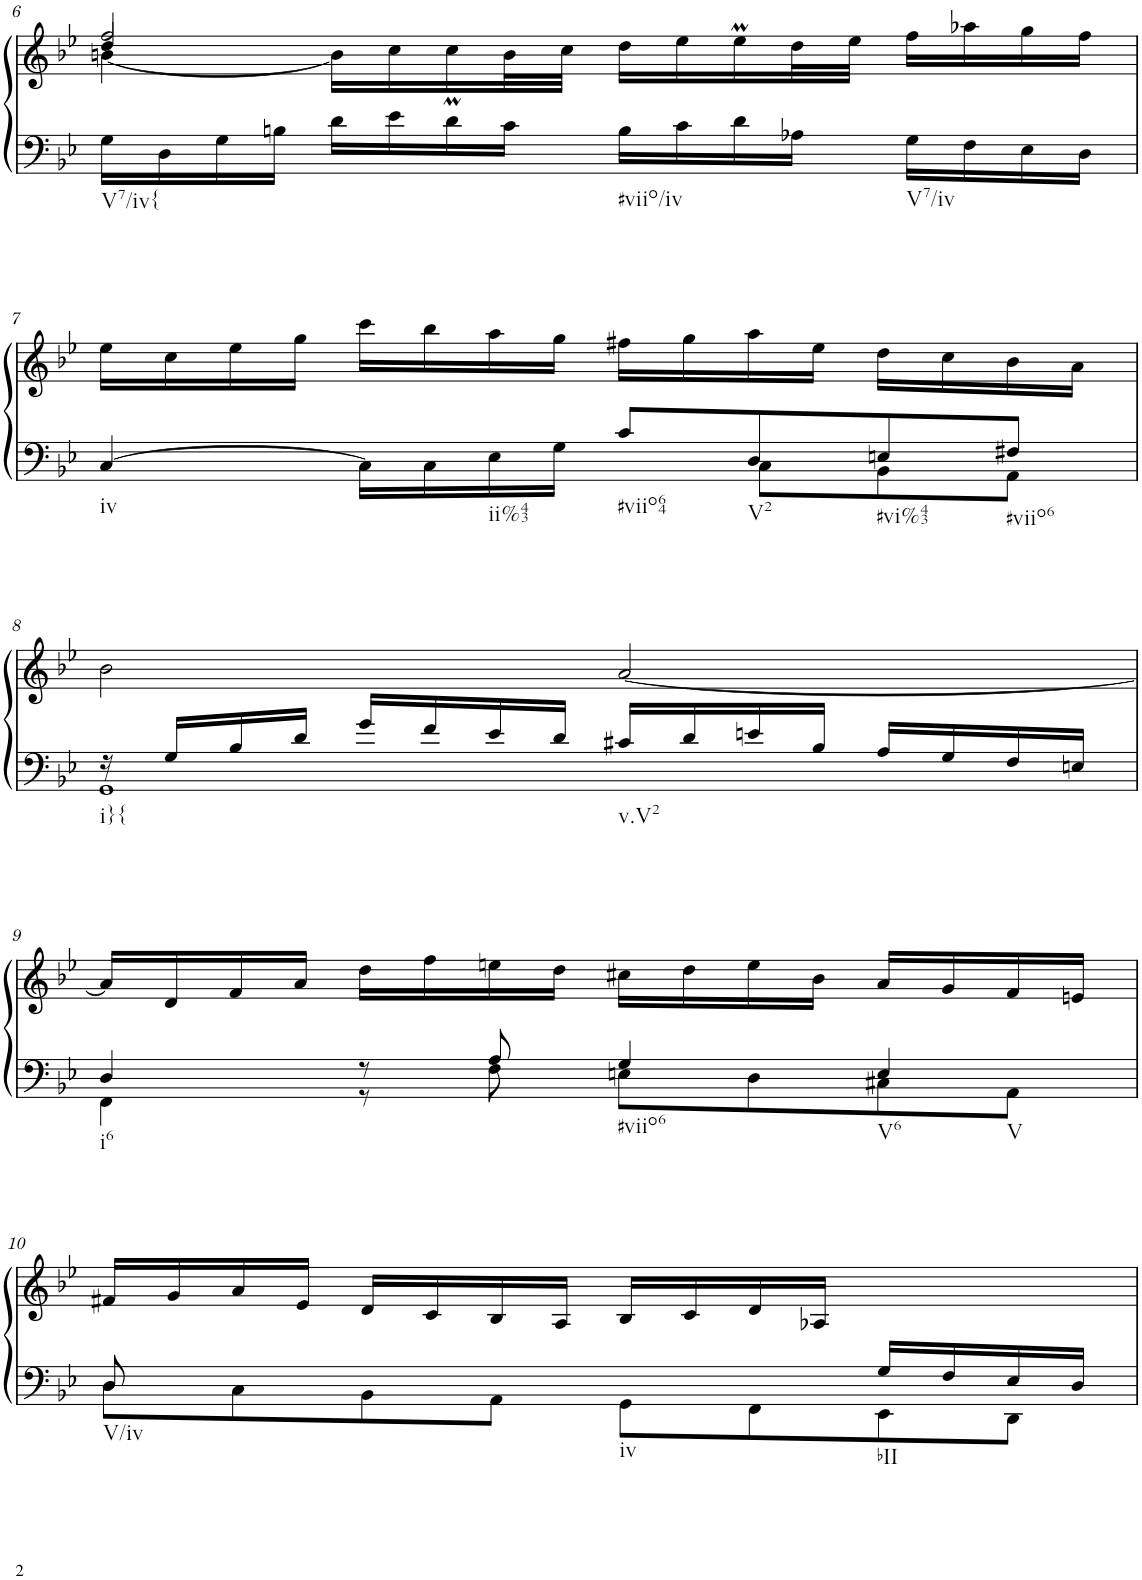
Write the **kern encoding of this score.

**kern	**kern
*part1	*part1
*staff2	*staff1
*I"unbenannt1	*
!!LO:PB:g=z
*clefF4	*clefG2
*k[b-e-]	*k[b-e-]
*M4/4	*M4/4
=6	=6
*	*^
*	*	*^
!LO:TX:b:t=V7/iv{	!	!	!
16G\LL	2ff/	[4bn\	4dd/
16D\	.	.	.
16G\	.	.	.
16Bn\JJ	.	.	.
16d\LL	.	16b\LL]	2.ryy
16e-\	.	16cc\	.
16d\	.	16ccM\	.
16c\JJ	.	32b\L	.
.	.	32cc\JJJ	.
!LO:TX:b:t=#viio/iv	!	!	!
16B\LL	16dd\LL	2ryy	.
16c\	16ee-\	.	.
16d\	16ee-M\	.	.
16A-X\JJ	32dd\L	.	.
.	32ee-\JJJ	.	.
!LO:TX:b:t=V7/iv	!	!	!
16G\LL	16ff\LL	.	.
16F\	16aa-X\	.	.
16E-\	16gg\	.	.
16D\JJ	16ff\JJ	.	.
*	*v	*v	*v
!!LO:LB:g=z
=7	=7
*^	*
!LO:TX:b:t=iv	!	!
[4C/	8ryy	16ee-\LL
.	.	16cc\
*v	*v	*
.	16ee-\
.	16gg\JJ
16C\LL]	16ccc\LL
16C\	16bb-\
!LO:TX:b:t=ii%43	!
16E-\	16aa\
16G\JJ	16gg\JJ
!LO:TX:b:t=#viio64	!
8c/L	16ff#X\LL
.	16gg\
*^	*
!LO:TX:b:t=V2	!	!
8D/	8C\L	16aa\
.	.	16ee-\JJ
!LO:TX:b:t=#vi%43	!	!
8En/	8BB-\	16dd\LL
.	.	16cc\
!LO:TX:b:t=#viio6	!	!
8F#X/J	8AA\J	16b-\
.	.	16a\JJ
!!LO:LB:g=z
=8	=8	=8
!LO:TX:b:t=i}{	!	!
16r	1GG	2b-\
16G/LL	.	.
16B-/	.	.
16d/JJ	.	.
16g/LL	.	.
16f/	.	.
16e-/	.	.
16d/JJ	.	.
!LO:TX:b:t=v.V2	!	!
16c#X/LL	.	[2a/
16d/	.	.
16en/	.	.
16B-/JJ	.	.
16A/LL	.	.
16G/	.	.
16F/	.	.
16En/JJ	.	.
!!LO:LB:g=z
=9	=9	=9
!LO:TX:b:t=i6	!	!
4D/	4FF\	16a/LL]
.	.	16d/
.	.	16f/
.	.	16a/JJ
8r	8r	16dd\LL
.	.	16ff\
8A/	8F\	16een\
.	.	16dd\JJ
!LO:TX:b:t=#viio6	!	!
4G/	8En\L	16cc#X\LL
.	.	16dd\
.	8D\	16ee\
.	.	16b-\JJ
!LO:TX:b:t=V6	!	!
!LO:TX:b:t=V	!	!
4E/	8C#X\	16a/LL
.	.	16g/
.	8AA\J	16f/
.	.	16en/JJ
!!LO:LB:g=z
=10	=10	=10
!LO:TX:b:t=V/iv	!	!
8D/	8D\L	16f#X/LL
.	.	16g/
8ryy	8C\	16a/
.	.	16e-/JJ
4ryy	8BB-\	16d/LL
.	.	16c/
.	8AA\J	16B-/
.	.	16A/JJ
!LO:TX:b:t=iv	!	!
4ryy	8GG\L	16B-/LL
.	.	16c/
.	8FF\	16d/
.	.	16A-X/JJ
!LO:TX:b:t=bII	!	!
16G/LL	8EE-\	4ryy
16F/	.	.
16E-/	8DD\J	.
16D/JJ	.	.
*v	*v	*
=	=
*-	*-
